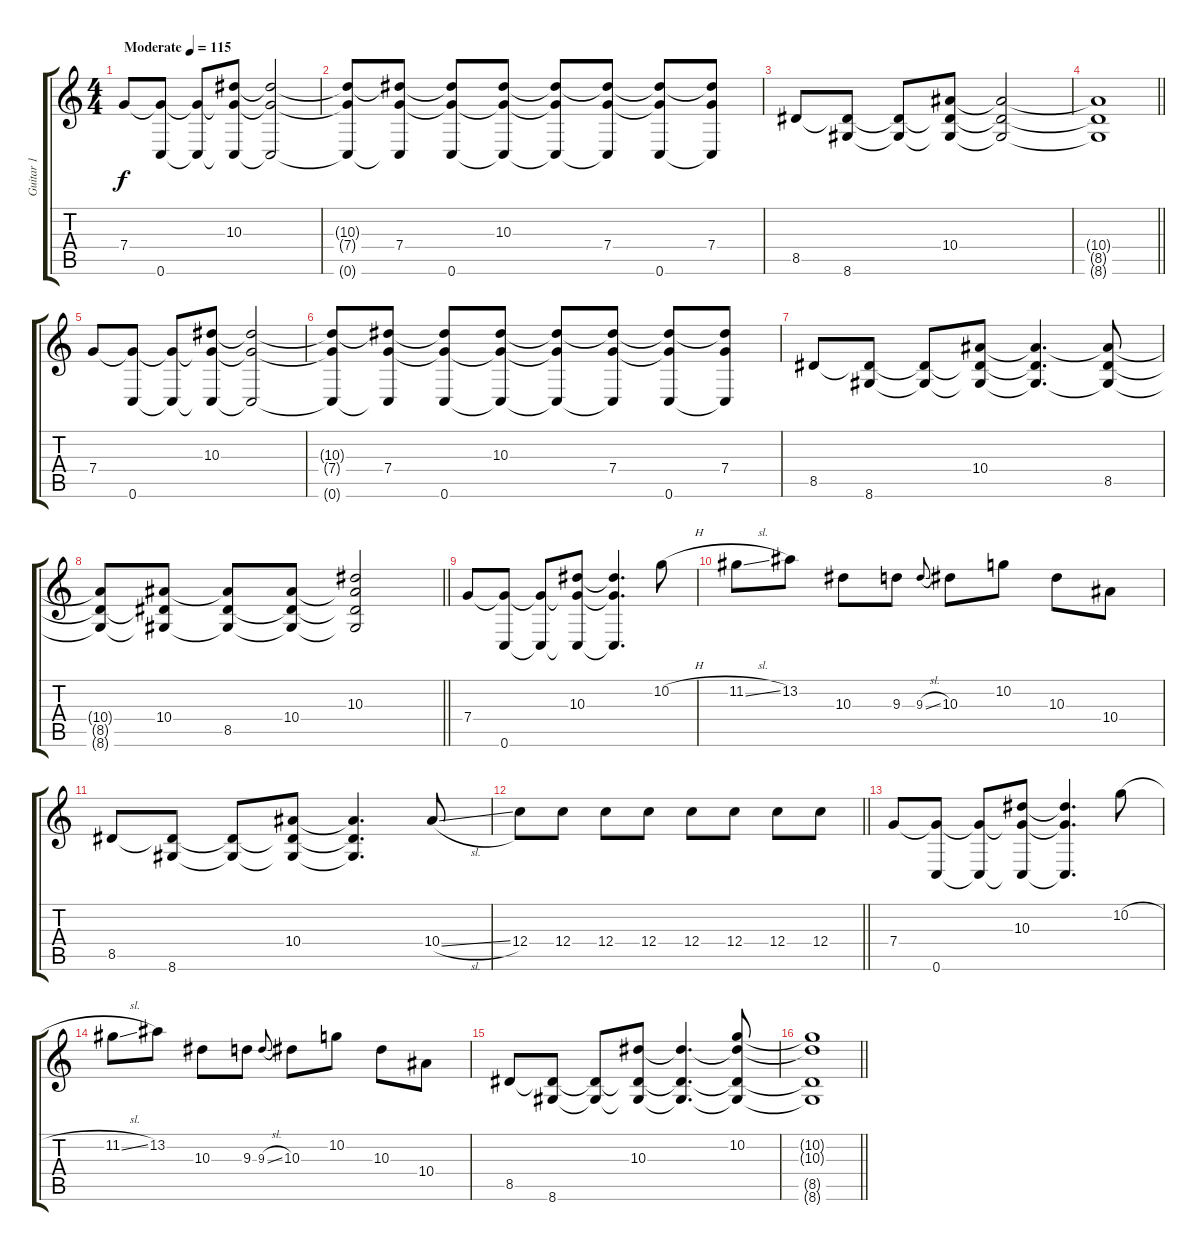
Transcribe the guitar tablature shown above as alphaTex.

\track ("Guitar 1" "Guitar 1") {instrument distortionguitar}
\staff {score tabs}
\tuning (D4 A3 F3 C3 G2 C2) {hide}
\ts (4 4)
\tempo (115 "Moderate")
\clef g2
\ks c
7.4.8{dy f volume 11 balance 8 instrument electricguitarjazz} (7.4{t} 0.6).8 (7.4{t} 0.6{t}).8 (10.3 7.4{t} 0.6{t}).8 (10.3{t} 7.4{t} 0.6{t}).2 |
(10.3{t} 7.4{t} 0.6{t}).8 (10.3{t} 7.4 0.6{t}).8 (10.3{t} 7.4{t} 0.6).8 (10.3 7.4{t} 0.6{t}).8 (10.3{t} 7.4{t} 0.6{t}).8 (10.3{t} 7.4 0.6{t}).8 (10.3{t} 7.4{t} 0.6).8 (10.3{t} 7.4 0.6{t}).8 |
8.5.8 (8.5{t} 8.6).8 (8.5{t} 8.6{t}).8 (10.4 8.5{t} 8.6{t}).8 (10.4{t} 8.5{t} 8.6{t}).2 |
\barLineRight lightlight
(10.4{t} 8.5{t} 8.6{t}).1 |
7.4.8 (7.4{t} 0.6).8 (7.4{t} 0.6{t}).8 (10.3 7.4{t} 0.6{t}).8 (10.3{t} 7.4{t} 0.6{t}).2 |
(10.3{t} 7.4{t} 0.6{t}).8 (10.3{t} 7.4 0.6{t}).8 (10.3{t} 7.4{t} 0.6).8 (10.3 7.4{t} 0.6{t}).8 (10.3{t} 7.4{t} 0.6{t}).8 (10.3{t} 7.4 0.6{t}).8 (10.3{t} 7.4{t} 0.6).8 (10.3{t} 7.4 0.6{t}).8 |
8.5.8 (8.5{t} 8.6).8 (8.5{t} 8.6{t}).8 (10.4 8.5{t} 8.6{t}).8 (10.4{t} 8.5{t} 8.6{t}).4{d} (10.4{t} 8.5 8.6{t}).8 |
\barLineRight lightlight
(10.4{t} 8.5{t} 8.6{t}).8 (10.4 8.5{t} 8.6{t}).8 (10.4{t} 8.5 8.6{t}).8 (10.4 8.5{t} 8.6{t}).8 (10.3 10.4{t} 8.5{t} 8.6{t}).2 |
7.4.8 (7.4{t} 0.6).8 (7.4{t} 0.6{t}).8 (10.3 7.4{t} 0.6{t}).8 (10.3{t} 7.4{t} 0.6{t}).4{d} 10.2{h}.8 |
11.2{sl}.8 13.2.8 10.3.8 9.3.8 9.3{sl}.8{gr onbeat} 10.3.8 10.2.8 10.3.8 10.4.8 |
8.5.8 (8.5{t} 8.6).8 (8.5{t} 8.6{t}).8 (10.4 8.5{t} 8.6{t}).8 (10.4{t} 8.5{t} 8.6{t}).4{d} 10.4{sl}.8 |
\barLineRight lightlight
12.4.8 12.4.8 12.4.8 12.4.8 12.4.8 12.4.8 12.4.8 12.4.8 |
7.4.8 (7.4{t} 0.6).8 (7.4{t} 0.6{t}).8 (10.3 7.4{t} 0.6{t}).8 (10.3{t} 7.4{t} 0.6{t}).4{d} 10.2{h}.8 |
11.2{sl}.8 13.2.8 10.3.8 9.3.8 9.3{sl}.8{gr onbeat} 10.3.8 10.2.8 10.3.8 10.4.8 |
8.5.8 (8.5{t} 8.6).8 (8.5{t} 8.6{t}).8 (10.3 8.5{t} 8.6{t}).8 (10.3{t} 8.5{t} 8.6{t}).4{d} (10.2 10.3{t} 8.5{t} 8.6{t}).8 |
\barLineRight lightlight
(10.2{t} 10.3{t} 8.5{t} 8.6{t}).1
